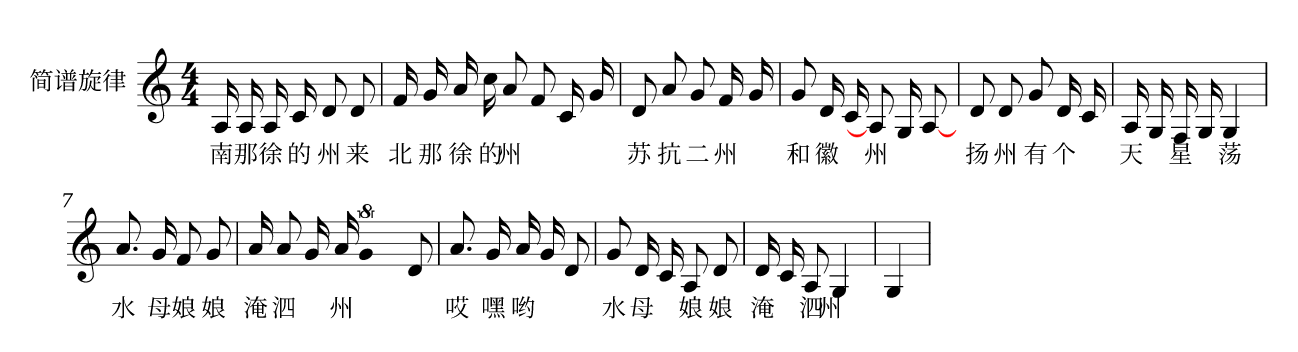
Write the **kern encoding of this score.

**kern	**text
*part1	*part1
*staff1	*staff1
*I"简谱旋律	*
*k[]	*
*M4/4	*
=1	=1
16A	南
16A	那
16A	徐
16c	的
8d	州
8d	来
=2	=2
16f	北
16g	那
16a	徐
16cc	的
8a	州
8f	.
16c	.
16g	.
=3	=3
8d	苏
8a	抗
8g	二
16f	州
16g	.
=4	=4
8g	和
16d	徽
16c	.
8A]	州
16G	.
!LO:N:vis=8	!
[8.A	.
=5	=5
8d	扬
8d	州
8g	有
16d	个
16c	.
=6	=6
16A	天
16G	.
16F	星
16G	.
4G	荡
=7	=7
8.a	水
16g	母
8f	娘
8g	娘
=8	=8
16a	淹
8a	泗
16g	.
16a	州
!LO:N:vis=4	!
16%5g	.
8d	.
=9	=9
8.a	哎
16g	嘿
16a	哟
16g	.
8d	.
=10	=10
8g	水
16d	母
16c	.
8A	娘
8d	娘
=11	=11
16d	淹
16c	.
8A	泗
4G	州
=12	=12
4G	.
=	=
*-	*-
